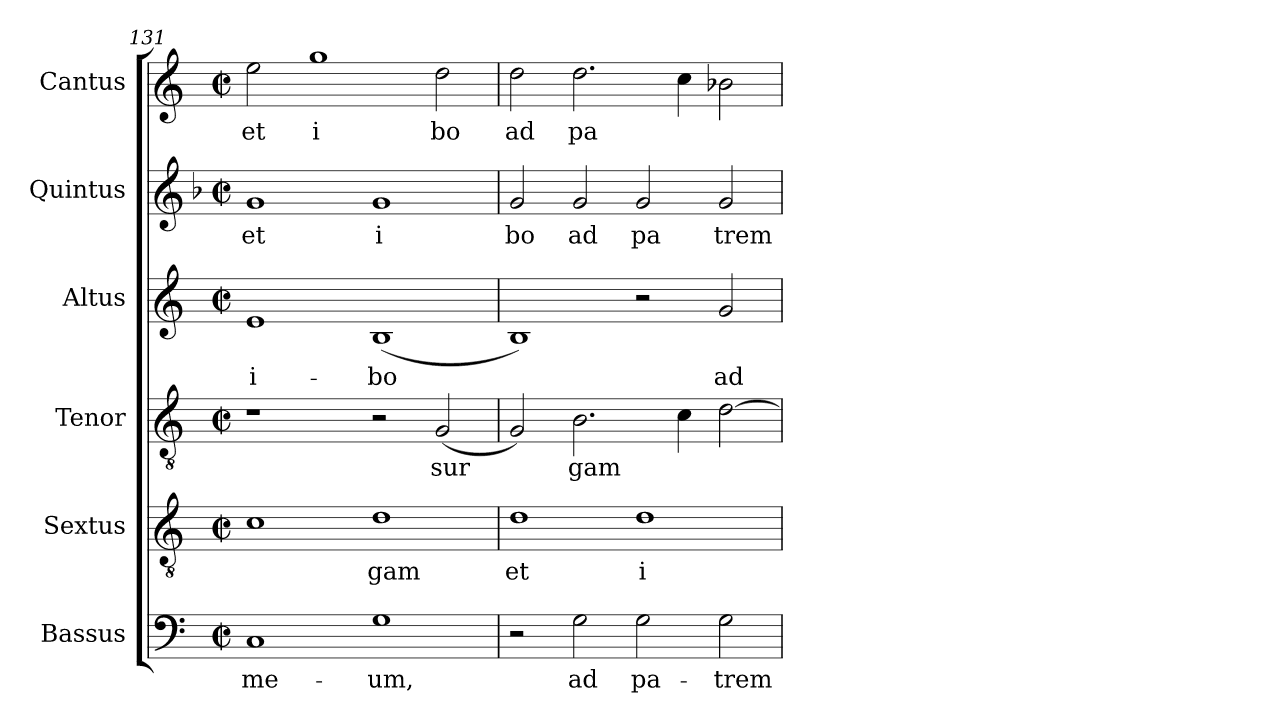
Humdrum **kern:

**kern	**text	**kern	**text	**kern	**text	**kern	**text	**kern	**text	**kern	**text
*part6	*part6	*part5	*part5	*part4	*part4	*part3	*part3	*part2	*part2	*part1	*part1
*staff6	*staff6	*staff5	*staff5	*staff4	*staff4	*staff3	*staff3	*staff2	*staff2	*staff1	*staff1
*I"Bassus	*	*I"Sextus	*	*I"Tenor	*	*I"Altus	*	*I"Quintus	*	*I"Cantus	*
*clefF4	*	*clefGv2	*	*clefGv2	*	*clefG2	*	*clefG2	*	*clefG2	*
*	*	*	*	*	*	*k[]	*	*k[b-]	*	*	*
*	*	*	*	*	*	*C:	*	*F:	*	*	*
*M2/2	*	*M2/2	*	*M2/2	*	*M2/2	*	*M2/2	*	*M2/2	*
*met(c|)	*	*met(c|)	*	*met(c|)	*	*met(c|)	*	*met(c|)	*	*met(c|)	*
=131	=131	=131	=131	=131	=131	=131	=131	=131	=131	=131	=131
!	!LO:LY:b:cj	!	!	!	!	!	!LO:LY:b:cj	!	!LO:LY:b:cj	!	!LO:LY:b:cj
1C	me-	1c	.	1r	.	1e	i-	1g	et	2ee\	et
!	!	!	!	!	!	!	!	!	!	!	!LO:LY:b:cj
.	.	.	.	.	.	.	.	.	.	1gg	i
!	!LO:LY:b:cj	!	!LO:LY:b:cj	!	!	!	!LO:LY:b:cj	!	!LO:LY:b:cj	!	!
1G	-um,	1d	-gam	2r	.	(<1B	-bo	1g	i	.	.
!	!	!	!	!	!LO:LY:b	!	!	!	!	!	!LO:LY:b:cj
.	.	.	.	(<2G/	sur	.	.	.	.	2dd\	bo
=132	=132	=132	=132	=132	=132	=132	=132	=132	=132	=132	=132
!	!	!	!LO:LY:b:cj	!	!	!	!	!	!LO:LY:b:cj	!	!LO:LY:b:cj
2r	.	1d	et	2G/)	.	1B)	.	2g/	bo	2dd\	ad
!	!LO:LY:b:cj	!	!	!	!LO:LY:b	!	!	!	!LO:LY:b:cj	!	!LO:LY:b:cj
2G\	ad	.	.	2.B\	gam	.	.	2g/	ad	2.dd\	pa
!	!LO:LY:b:cj	!	!LO:LY:b:cj	!	!	!	!	!	!LO:LY:b:cj	!	!
2G\	pa-	1d	i-	.	.	2r	.	2g/	pa	.	.
.	.	.	.	4c\	.	.	.	.	.	4cc\	.
!	!LO:LY:b:cj	!	!	!	!	!	!LO:LY:b:cj	!	!LO:LY:b:cj	!	!
2G\	-trem	.	.	[>2d\	.	2g/	ad	2g/	trem	2b-X\	.
=	=	=	=	=	=	=	=	=	=	=	=
*-	*-	*-	*-	*-	*-	*-	*-	*-	*-	*-	*-
